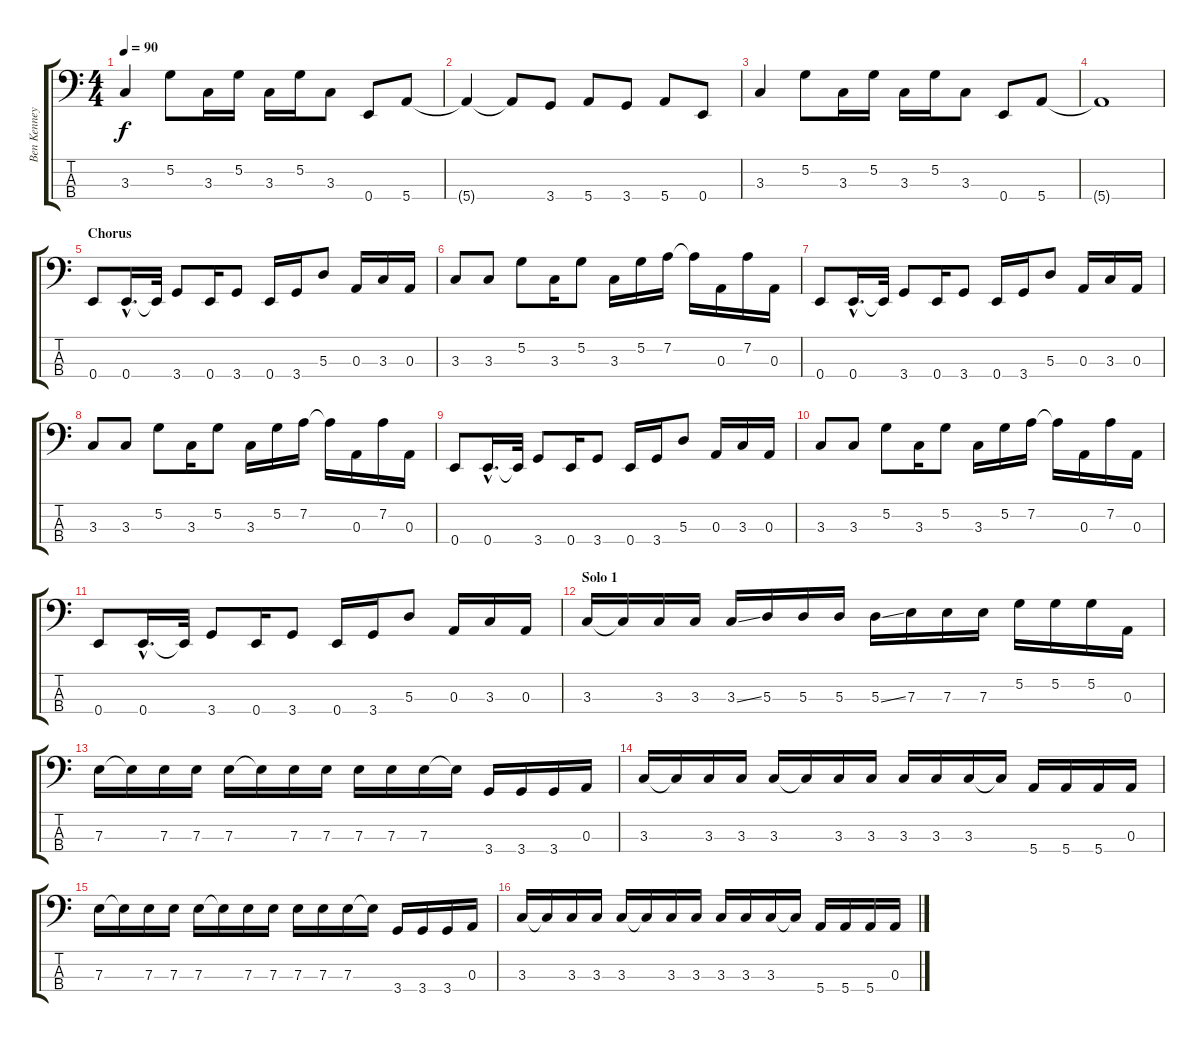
\track ("Ben Kenney" "Ben Kenney") {instrument electricbassfinger}
\staff {score tabs}
\tuning (G2 D2 A1 E1) {hide}
\ts (4 4)
\tempo 90
\clef f4
\ks c
3.3.4{dy f} 5.2.8 3.3.16 5.2.16 3.3.16 5.2.16 3.3.8 0.4.8 5.4.8 |
5.4{t}.4 5.4{t}.8 3.4.8 5.4.8 3.4.8 5.4.8 0.4.8 |
3.3.4 5.2.8 3.3.16 5.2.16 3.3.16 5.2.16 3.3.8 0.4.8 5.4.8 |
5.4{t}.1 |
\section ("" "Chorus")
0.4.8 0.4{hac}.16{d} 0.4{t}.32 3.4.8 0.4.16 3.4.8 0.4.16 3.4.16 5.3.8 0.3.16 3.3.16 0.3.16 |
3.3.8 3.3.8 5.2.8 3.3.16 5.2.8 3.3.16 5.2.16 7.2.16 7.2{t}.16 0.3.16 7.2.16 0.3.16 |
0.4.8 0.4{hac}.16{d} 0.4{t}.32 3.4.8 0.4.16 3.4.8 0.4.16 3.4.16 5.3.8 0.3.16 3.3.16 0.3.16 |
3.3.8 3.3.8 5.2.8 3.3.16 5.2.8 3.3.16 5.2.16 7.2.16 7.2{t}.16 0.3.16 7.2.16 0.3.16 |
0.4.8 0.4{hac}.16{d} 0.4{t}.32 3.4.8 0.4.16 3.4.8 0.4.16 3.4.16 5.3.8 0.3.16 3.3.16 0.3.16 |
3.3.8 3.3.8 5.2.8 3.3.16 5.2.8 3.3.16 5.2.16 7.2.16 7.2{t}.16 0.3.16 7.2.16 0.3.16 |
0.4.8 0.4{hac}.16{d} 0.4{t}.32 3.4.8 0.4.16 3.4.8 0.4.16 3.4.16 5.3.8 0.3.16 3.3.16 0.3.16 |
\section ("" "Solo 1")
3.3.16 3.3{t}.16 3.3.16 3.3.16 3.3{ss}.16 5.3.16 5.3.16 5.3.16 5.3{ss}.16 7.3.16 7.3.16 7.3.16 5.2.16 5.2.16 5.2.16 0.3.16 |
7.3.16{volume 11} 7.3{t}.16 7.3.16 7.3.16 7.3.16 7.3{t}.16 7.3.16 7.3.16 7.3.16 7.3.16 7.3.16 7.3{t}.16 3.4.16 3.4.16 3.4.16 0.3.16 |
3.3.16 3.3{t}.16 3.3.16 3.3.16 3.3.16 3.3{t}.16 3.3.16 3.3.16 3.3.16 3.3.16 3.3.16 3.3{t}.16 5.4.16 5.4.16 5.4.16 0.3.16 |
7.3.16 7.3{t}.16 7.3.16 7.3.16 7.3.16 7.3{t}.16 7.3.16 7.3.16 7.3.16 7.3.16 7.3.16 7.3{t}.16 3.4.16 3.4.16 3.4.16 0.3.16 |
3.3.16 3.3{t}.16 3.3.16 3.3.16 3.3.16 3.3{t}.16 3.3.16 3.3.16 3.3.16 3.3.16 3.3.16 3.3{t}.16 5.4.16 5.4.16 5.4.16 0.3.16
